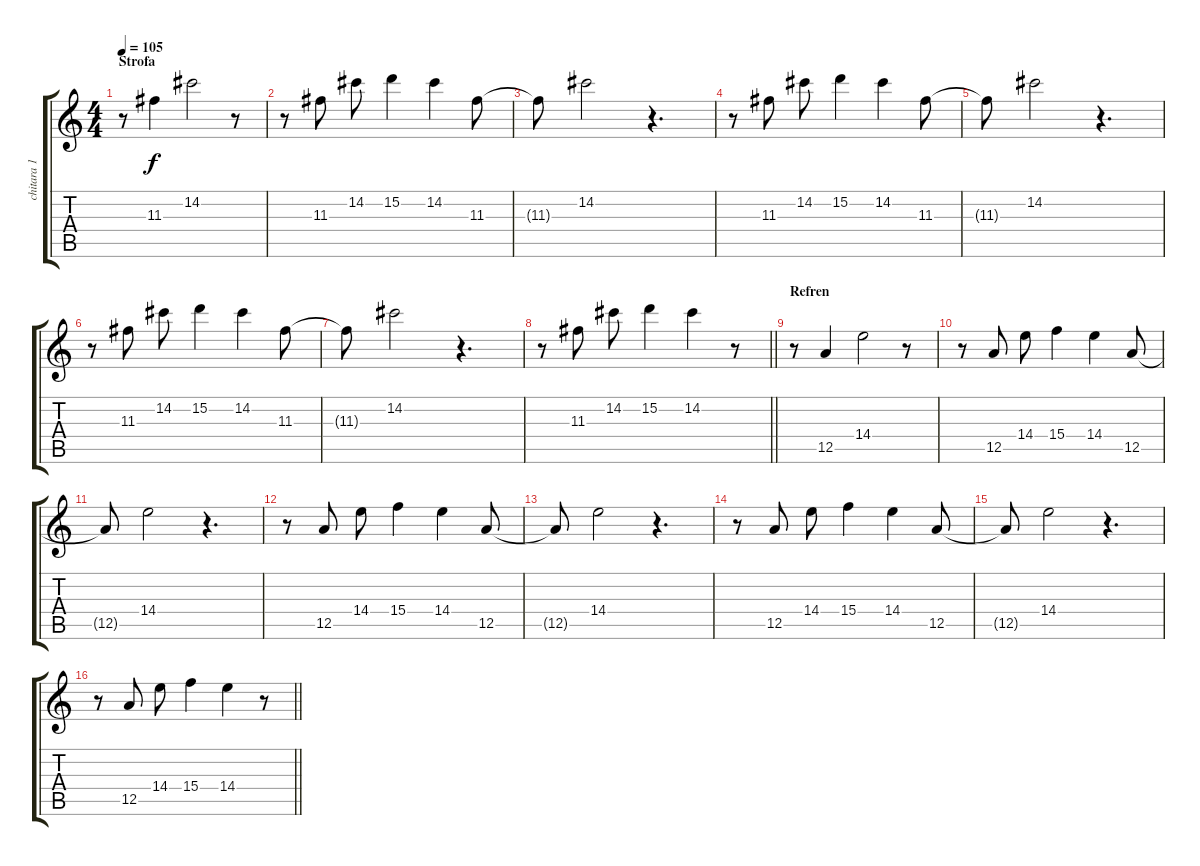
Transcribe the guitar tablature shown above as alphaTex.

\track ("chitara 1" "chitara 1") {instrument acousticguitarsteel}
\staff {score tabs}
\tuning (E4 B3 G3 D3 A2 E2) {hide}
\ts (4 4)
\section ("" "Strofa")
\tempo 105
\clef g2
\ks c
r.8{dy f} 11.3.4 14.2.2 r.8 |
r.8 11.3.8 14.2.8 15.2.4 14.2.4 11.3.8 |
11.3{t}.8 14.2.2 r.4{d} |
r.8 11.3.8 14.2.8 15.2.4 14.2.4 11.3.8 |
11.3{t}.8 14.2.2 r.4{d} |
r.8 11.3.8 14.2.8 15.2.4 14.2.4 11.3.8 |
11.3{t}.8 14.2.2 r.4{d} |
\barLineRight lightlight
r.8 11.3.8 14.2.8 15.2.4 14.2.4 r.8 |
\section ("" "Refren")
r.8 12.5.4 14.4.2 r.8 |
r.8 12.5.8 14.4.8 15.4.4 14.4.4 12.5.8 |
12.5{t}.8 14.4.2 r.4{d} |
r.8 12.5.8 14.4.8 15.4.4 14.4.4 12.5.8 |
12.5{t}.8 14.4.2 r.4{d} |
r.8 12.5.8 14.4.8 15.4.4 14.4.4 12.5.8 |
12.5{t}.8 14.4.2 r.4{d} |
\barLineRight lightlight
r.8 12.5.8 14.4.8 15.4.4 14.4.4 r.8
